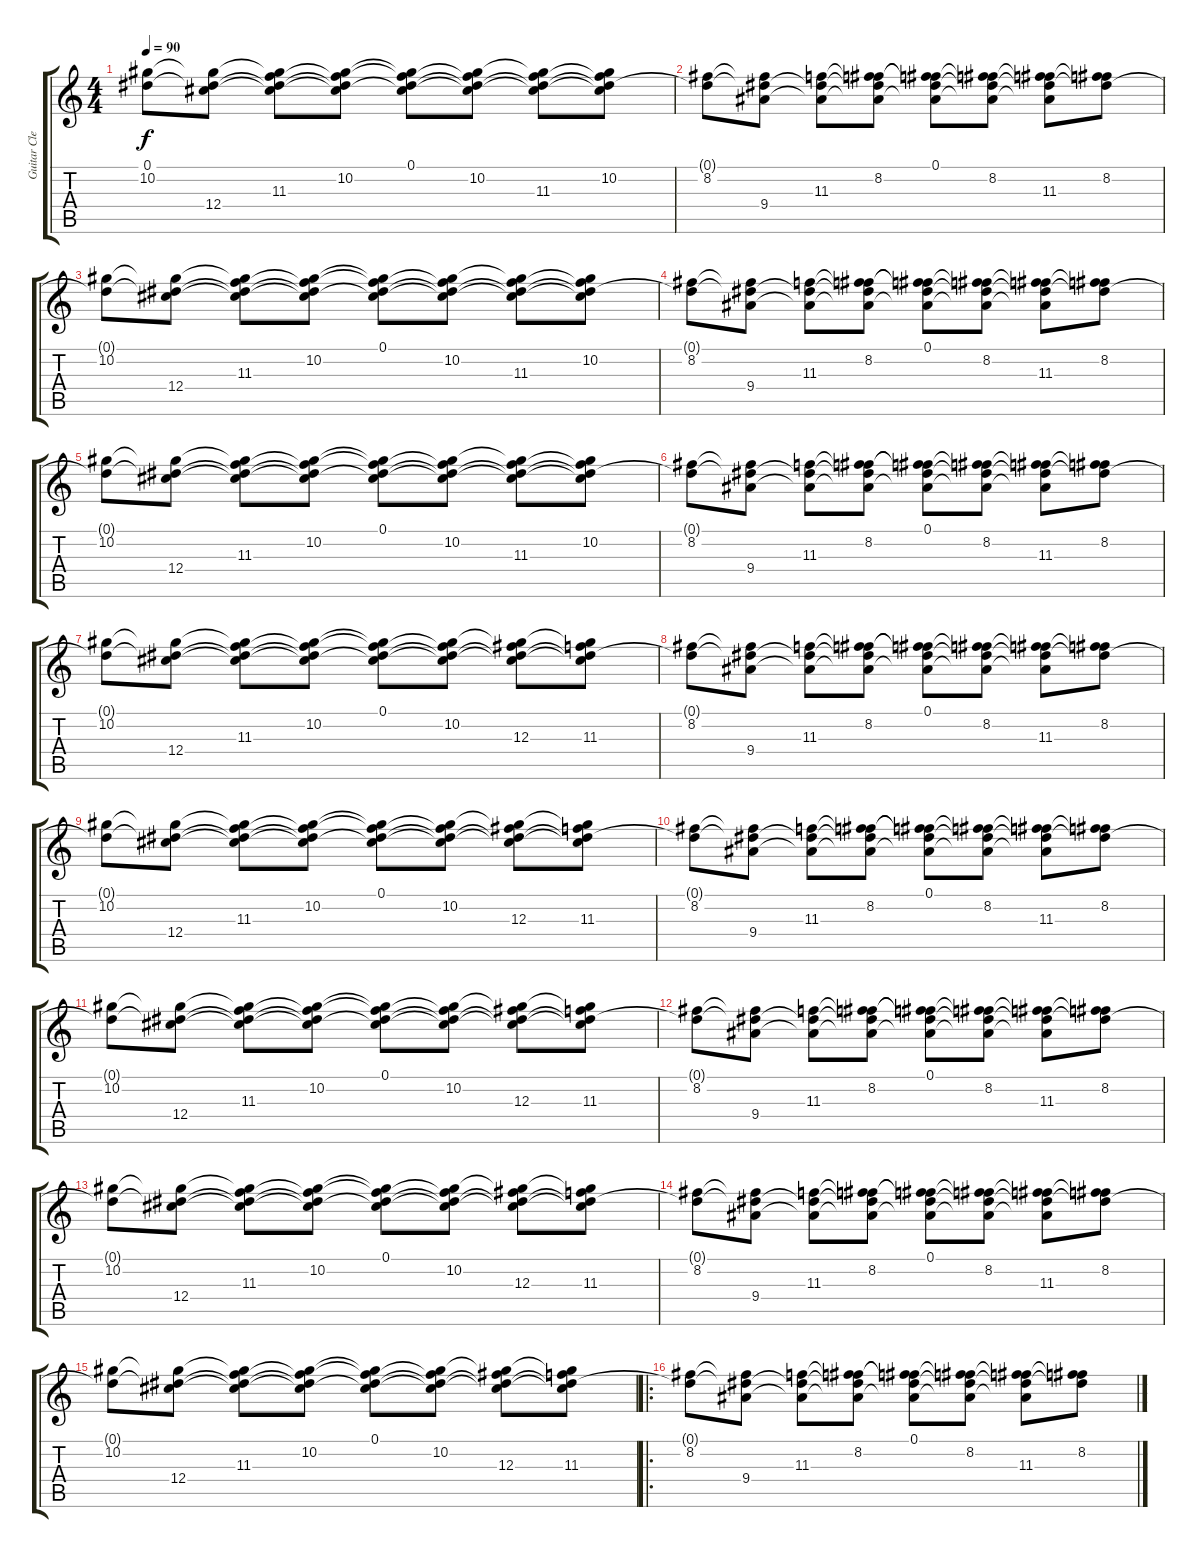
\track ("Guitar Clean" "Guitar Cle") {instrument electricguitarclean}
\staff {score tabs}
\tuning (Eb4 Bb3 Gb3 Db3 Ab2 Eb2) {hide}
\ts (4 4)
\tempo 90
\clef g2
\ks c
(0.1{t} 10.2).8{dy f} (0.1{t} 10.2{t} 12.4).8 (0.1{t} 10.2{t} 11.3 12.4{t}).8 (0.1{t} 10.2 11.3{t} 12.4{t}).8 (0.1 10.2{t} 11.3{t} 12.4{t}).8 (0.1{t} 10.2 11.3{t} 12.4{t}).8 (0.1{t} 10.2{t} 11.3 12.4{t}).8 (0.1{t} 10.2 11.3{t} 12.4{t}).8 |
(0.1{t} 8.2).8 (0.1{t} 8.2{t} 9.4).8 (0.1{t} 11.3 9.4{t}).8 (0.1{t} 8.2 11.3{t} 9.4{t}).8 (0.1 8.2{t} 11.3{t} 9.4{t}).8 (0.1{t} 8.2 11.3{t} 9.4{t}).8 (0.1{t} 8.2{t} 11.3 9.4{t}).8 (0.1{t} 8.2 11.3{t}).8 |
(0.1{t} 10.2).8 (0.1{t} 10.2{t} 12.4).8 (0.1{t} 10.2{t} 11.3 12.4{t}).8 (0.1{t} 10.2 11.3{t} 12.4{t}).8 (0.1 10.2{t} 11.3{t} 12.4{t}).8 (0.1{t} 10.2 11.3{t} 12.4{t}).8 (0.1{t} 10.2{t} 11.3 12.4{t}).8 (0.1{t} 10.2 11.3{t} 12.4{t}).8 |
(0.1{t} 8.2).8 (0.1{t} 8.2{t} 9.4).8 (0.1{t} 11.3 9.4{t}).8 (0.1{t} 8.2 11.3{t} 9.4{t}).8 (0.1 8.2{t} 11.3{t} 9.4{t}).8 (0.1{t} 8.2 11.3{t} 9.4{t}).8 (0.1{t} 8.2{t} 11.3 9.4{t}).8 (0.1{t} 8.2 11.3{t}).8 |
(0.1{t} 10.2).8 (0.1{t} 10.2{t} 12.4).8 (0.1{t} 10.2{t} 11.3 12.4{t}).8 (0.1{t} 10.2 11.3{t} 12.4{t}).8 (0.1 10.2{t} 11.3{t} 12.4{t}).8 (0.1{t} 10.2 11.3{t} 12.4{t}).8 (0.1{t} 10.2{t} 11.3 12.4{t}).8 (0.1{t} 10.2 11.3{t} 12.4{t}).8 |
(0.1{t} 8.2).8 (0.1{t} 8.2{t} 9.4).8 (0.1{t} 11.3 9.4{t}).8 (0.1{t} 8.2 11.3{t} 9.4{t}).8 (0.1 8.2{t} 11.3{t} 9.4{t}).8 (0.1{t} 8.2 11.3{t} 9.4{t}).8 (0.1{t} 8.2{t} 11.3 9.4{t}).8 (0.1{t} 8.2 11.3{t}).8 |
(0.1{t} 10.2).8 (0.1{t} 10.2{t} 12.4).8 (0.1{t} 10.2{t} 11.3 12.4{t}).8 (0.1{t} 10.2 11.3{t} 12.4{t}).8 (0.1 10.2{t} 11.3{t} 12.4{t}).8 (0.1{t} 10.2 11.3{t} 12.4{t}).8 (0.1{t} 10.2{t} 12.3 12.4{t}).8 (0.1{t} 10.2{t} 11.3 12.4{t}).8 |
(0.1{t} 8.2).8 (0.1{t} 8.2{t} 9.4).8 (0.1{t} 11.3 9.4{t}).8 (0.1{t} 8.2 11.3{t} 9.4{t}).8 (0.1 8.2{t} 11.3{t} 9.4{t}).8 (0.1{t} 8.2 11.3{t} 9.4{t}).8 (0.1{t} 8.2{t} 11.3 9.4{t}).8 (0.1{t} 8.2 11.3{t}).8 |
(0.1{t} 10.2).8 (0.1{t} 10.2{t} 12.4).8 (0.1{t} 10.2{t} 11.3 12.4{t}).8 (0.1{t} 10.2 11.3{t} 12.4{t}).8 (0.1 10.2{t} 11.3{t} 12.4{t}).8 (0.1{t} 10.2 11.3{t} 12.4{t}).8 (0.1{t} 10.2{t} 12.3 12.4{t}).8 (0.1{t} 10.2{t} 11.3 12.4{t}).8 |
(0.1{t} 8.2).8 (0.1{t} 8.2{t} 9.4).8 (0.1{t} 11.3 9.4{t}).8 (0.1{t} 8.2 11.3{t} 9.4{t}).8 (0.1 8.2{t} 11.3{t} 9.4{t}).8 (0.1{t} 8.2 11.3{t} 9.4{t}).8 (0.1{t} 8.2{t} 11.3 9.4{t}).8 (0.1{t} 8.2 11.3{t}).8 |
(0.1{t} 10.2).8 (0.1{t} 10.2{t} 12.4).8 (0.1{t} 10.2{t} 11.3 12.4{t}).8 (0.1{t} 10.2 11.3{t} 12.4{t}).8 (0.1 10.2{t} 11.3{t} 12.4{t}).8 (0.1{t} 10.2 11.3{t} 12.4{t}).8 (0.1{t} 10.2{t} 12.3 12.4{t}).8 (0.1{t} 10.2{t} 11.3 12.4{t}).8 |
(0.1{t} 8.2).8 (0.1{t} 8.2{t} 9.4).8 (0.1{t} 11.3 9.4{t}).8 (0.1{t} 8.2 11.3{t} 9.4{t}).8 (0.1 8.2{t} 11.3{t} 9.4{t}).8 (0.1{t} 8.2 11.3{t} 9.4{t}).8 (0.1{t} 8.2{t} 11.3 9.4{t}).8 (0.1{t} 8.2 11.3{t}).8 |
(0.1{t} 10.2).8 (0.1{t} 10.2{t} 12.4).8 (0.1{t} 10.2{t} 11.3 12.4{t}).8 (0.1{t} 10.2 11.3{t} 12.4{t}).8 (0.1 10.2{t} 11.3{t} 12.4{t}).8 (0.1{t} 10.2 11.3{t} 12.4{t}).8 (0.1{t} 10.2{t} 12.3 12.4{t}).8 (0.1{t} 10.2{t} 11.3 12.4{t}).8 |
(0.1{t} 8.2).8 (0.1{t} 8.2{t} 9.4).8 (0.1{t} 11.3 9.4{t}).8 (0.1{t} 8.2 11.3{t} 9.4{t}).8 (0.1 8.2{t} 11.3{t} 9.4{t}).8 (0.1{t} 8.2 11.3{t} 9.4{t}).8 (0.1{t} 8.2{t} 11.3 9.4{t}).8 (0.1{t} 8.2 11.3{t}).8 |
(0.1{t} 10.2).8 (0.1{t} 10.2{t} 12.4).8 (0.1{t} 10.2{t} 11.3 12.4{t}).8 (0.1{t} 10.2 11.3{t} 12.4{t}).8 (0.1 10.2{t} 11.3{t} 12.4{t}).8 (0.1{t} 10.2 11.3{t} 12.4{t}).8 (0.1{t} 10.2{t} 12.3 12.4{t}).8 (0.1{t} 10.2{t} 11.3 12.4{t}).8 |
\ro
(0.1{t} 8.2).8 (0.1{t} 8.2{t} 9.4).8 (0.1{t} 11.3 9.4{t}).8 (0.1{t} 8.2 11.3{t} 9.4{t}).8 (0.1 8.2{t} 11.3{t} 9.4{t}).8 (0.1{t} 8.2 11.3{t} 9.4{t}).8 (0.1{t} 8.2{t} 11.3 9.4{t}).8 (0.1{t} 8.2 11.3{t}).8
